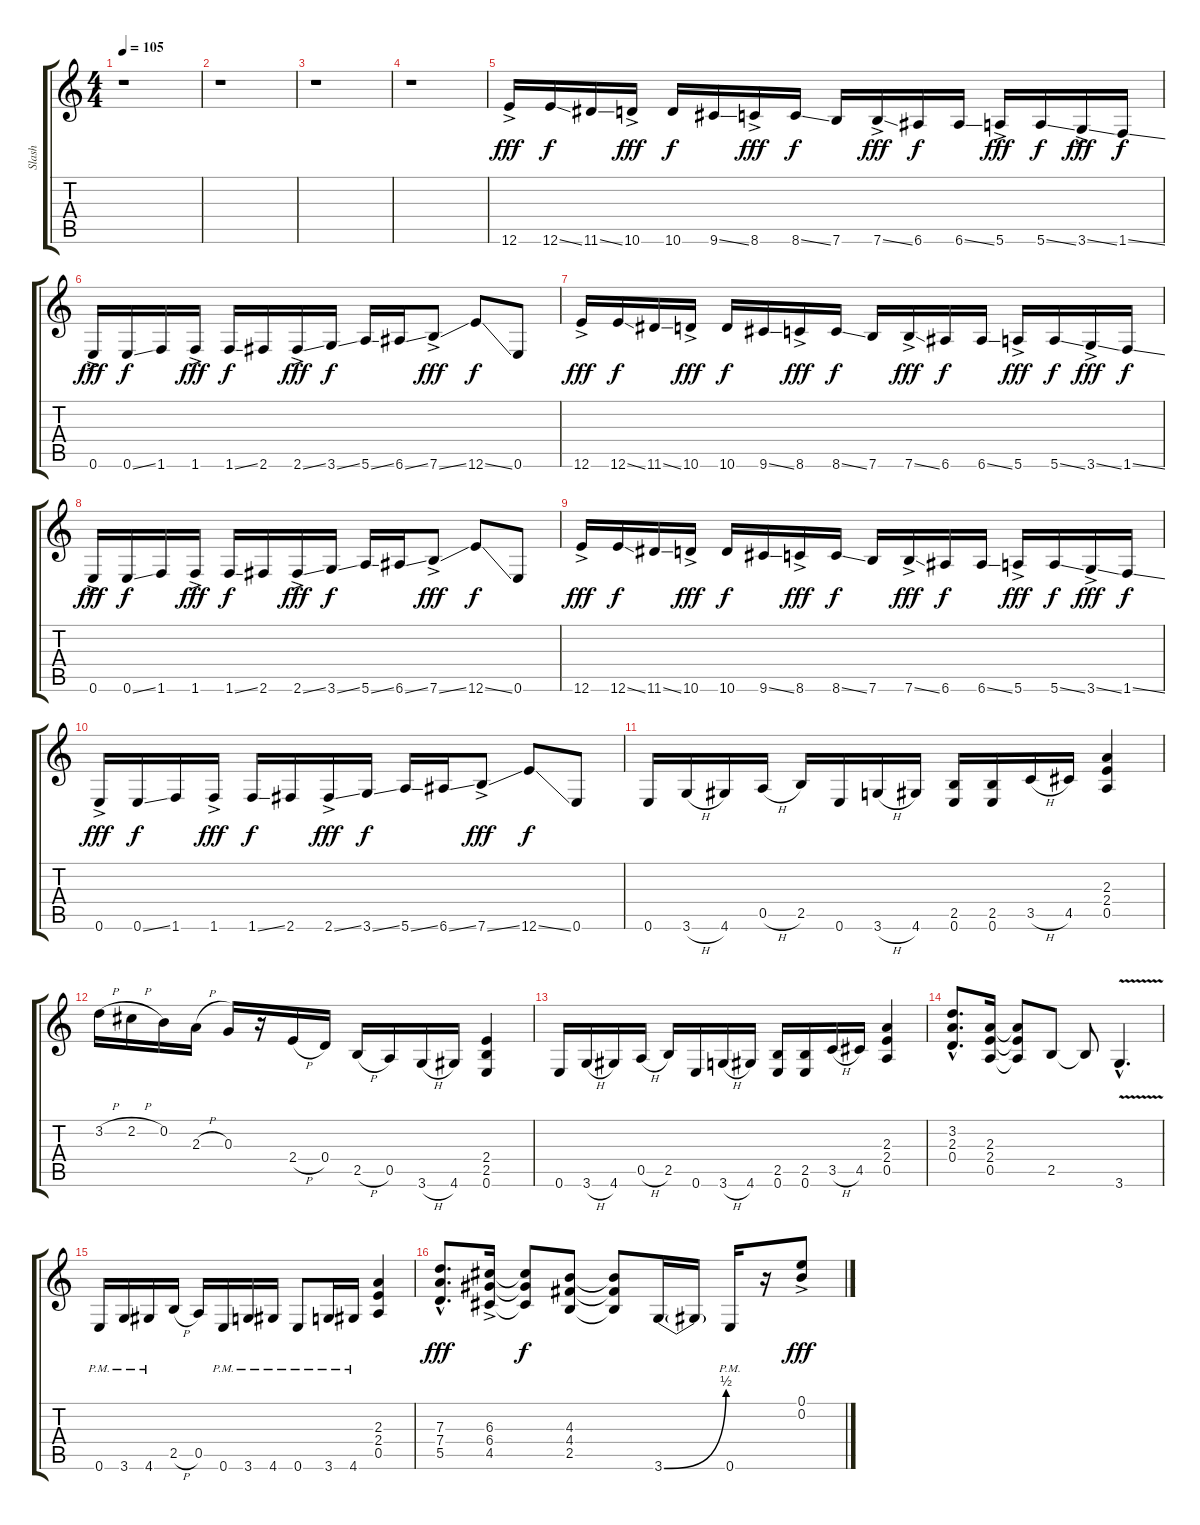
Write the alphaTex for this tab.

\track ("Slash" "Slash") {instrument distortionguitar}
\staff {score tabs}
\tuning (E4 B3 G3 D3 A2 E2) {hide}
\ts (4 4)
\tempo 105
\clef g2
\ks c
r.1{dy fff instrument distortionguitar} |
r.1 |
r.1 |
r.1 |
12.6{ac}.16 12.6{ss}.16{dy f} 11.6{ss}.16 10.6{ac}.16{dy fff} 10.6.16{dy f} 9.6{ss}.16 8.6{ac}.16{dy fff} 8.6{ss}.16{dy f} 7.6.16 7.6{ss ac}.16{dy fff} 6.6.16{dy f} 6.6{ss}.16 5.6{ac}.16{dy fff} 5.6{ss}.16{dy f} 3.6{ss ac}.16{dy fff} 1.6{ss}.16{dy f} |
0.6{ac}.16{dy fff} 0.6{ss}.16{dy f} 1.6.16 1.6{ac}.16{dy fff} 1.6{ss}.16{dy f} 2.6.16 2.6{ss ac}.16{dy fff} 3.6{ss}.16{dy f} 5.6{ss}.16 6.6{ss}.16 7.6{ss ac}.8{dy fff} 12.6{ss}.8{dy f} 0.6.8 |
12.6{ac}.16{dy fff} 12.6{ss}.16{dy f} 11.6{ss}.16 10.6{ac}.16{dy fff} 10.6.16{dy f} 9.6{ss}.16 8.6{ac}.16{dy fff} 8.6{ss}.16{dy f} 7.6.16 7.6{ss ac}.16{dy fff} 6.6.16{dy f} 6.6{ss}.16 5.6{ac}.16{dy fff} 5.6{ss}.16{dy f} 3.6{ss ac}.16{dy fff} 1.6{ss}.16{dy f} |
0.6{ac}.16{dy fff} 0.6{ss}.16{dy f} 1.6.16 1.6{ac}.16{dy fff} 1.6{ss}.16{dy f} 2.6.16 2.6{ss ac}.16{dy fff} 3.6{ss}.16{dy f} 5.6{ss}.16 6.6{ss}.16 7.6{ss ac}.8{dy fff} 12.6{ss}.8{dy f} 0.6.8 |
12.6{ac}.16{dy fff} 12.6{ss}.16{dy f} 11.6{ss}.16 10.6{ac}.16{dy fff} 10.6.16{dy f} 9.6{ss}.16 8.6{ac}.16{dy fff} 8.6{ss}.16{dy f} 7.6.16 7.6{ss ac}.16{dy fff} 6.6.16{dy f} 6.6{ss}.16 5.6{ac}.16{dy fff} 5.6{ss}.16{dy f} 3.6{ss ac}.16{dy fff} 1.6{ss}.16{dy f} |
0.6{ac}.16{dy fff} 0.6{ss}.16{dy f} 1.6.16 1.6{ac}.16{dy fff} 1.6{ss}.16{dy f} 2.6.16 2.6{ss ac}.16{dy fff} 3.6{ss}.16{dy f} 5.6{ss}.16 6.6{ss}.16 7.6{ss ac}.8{dy fff} 12.6{ss}.8{dy f} 0.6.8 |
0.6.16 3.6{h}.16 4.6.16 0.5{h}.16 2.5.16 0.6.16 3.6{h}.16 4.6.16 (2.5 0.6).16 (2.5 0.6).16 3.5{h}.16 4.5.16 (2.3 2.4 0.5).4 |
3.2{h}.16 2.2{h}.16 0.2.16 2.3{h}.16 0.3.16 r.16 2.4{h}.16 0.4.16 2.5{h}.16 0.5.16 3.6{h}.16 4.6.16 (2.4 2.5 0.6).4 |
0.6.16 3.6{h}.16 4.6.16 0.5{h}.16 2.5.16 0.6.16 3.6{h}.16 4.6.16 (2.5 0.6).16 (2.5 0.6).16 3.5{h}.16 4.5.16 (2.3 2.4 0.5).4 |
(3.2{hac} 2.3{hac} 0.4{hac}).8{d} (2.3 2.4 0.5).16 (2.3{t} 2.4{t} 0.5{t}).8 2.5.8 2.5{t}.8 3.6{v hac}.4{d} |
0.6{pm}.16 3.6{pm}.16 4.6{pm}.16 2.5{h}.16 0.5.16 0.6{pm}.16 3.6{pm}.16 4.6{pm}.16 0.6{pm}.8 3.6{pm}.16 4.6{pm}.16 (2.3 2.4 0.5).4 |
(7.3{hac} 7.4{hac} 5.5{hac}).8{d dy fff} (6.3{ac} 6.4{ac} 4.5{ac}).16 (6.3{t} 6.4{t} 4.5{t}).8{dy f} (4.3 4.4 2.5).8 (4.3{t} 4.4{t} 2.5{t}).8 3.6{be (bend 0 0 60 2)}.16 3.6{t}.16 0.6{pm}.16 r.16 (0.1{ac} 0.2{ac}).8{dy fff}
